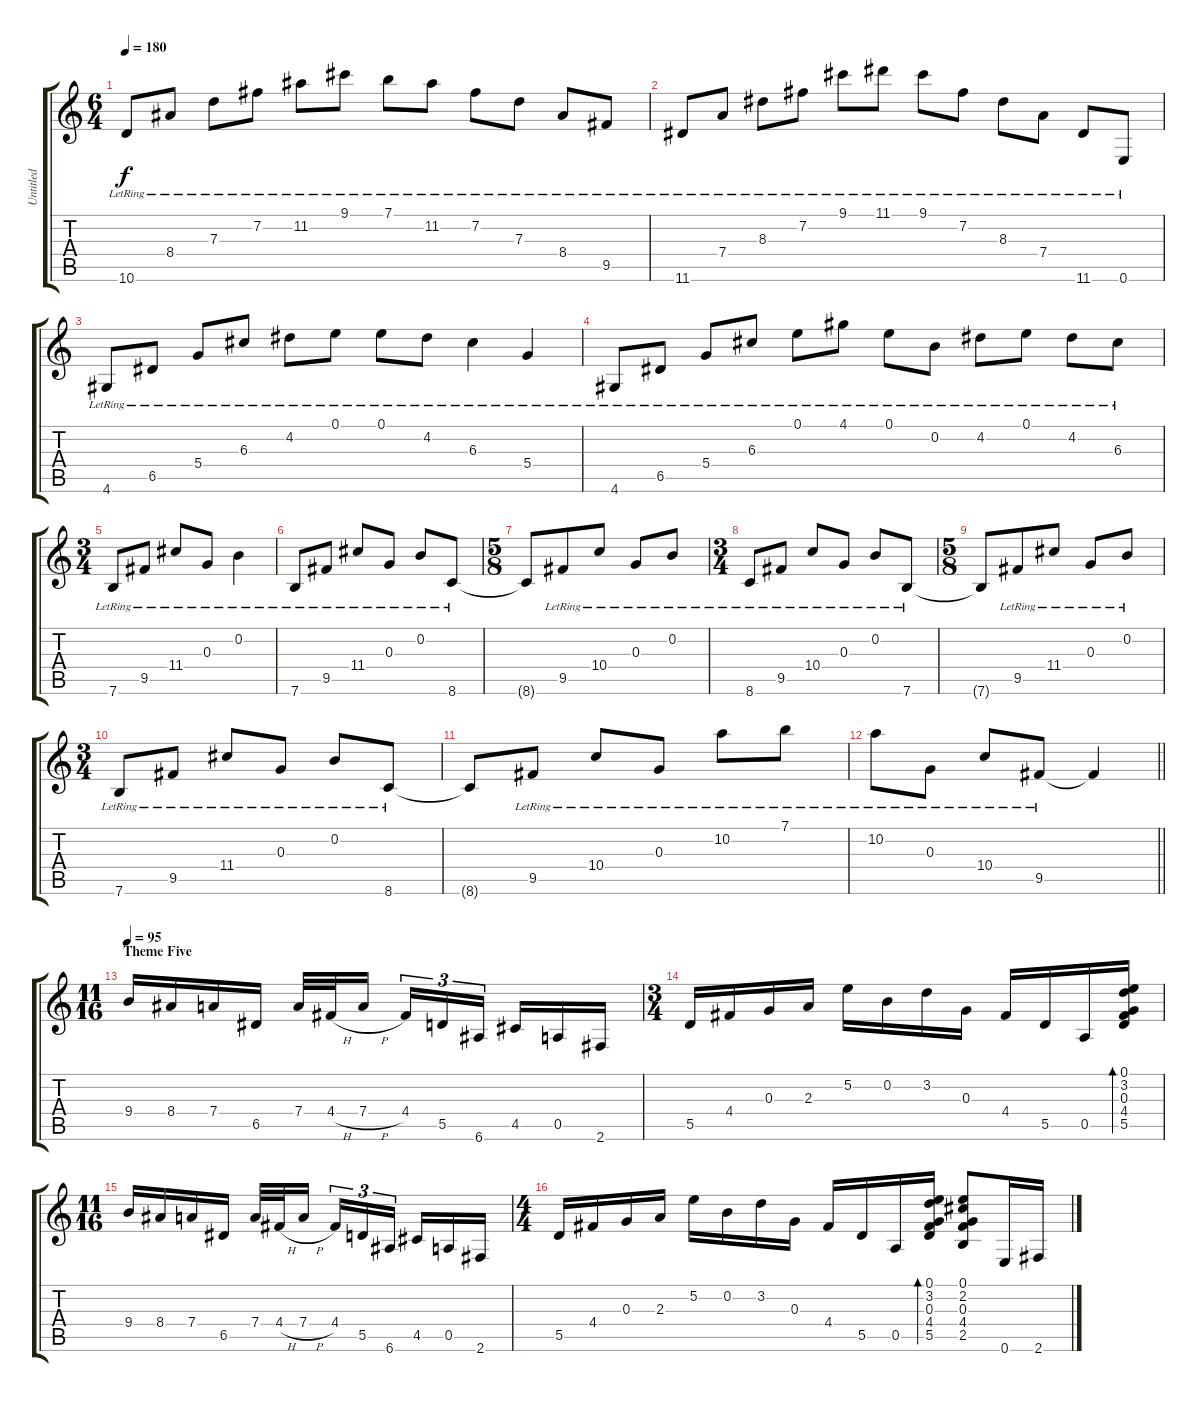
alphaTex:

\track ("Untitled" "Untitled") {instrument acousticguitarnylon}
\staff {score tabs}
\tuning (E4 B3 G3 D3 A2 E2) {hide}
\ts (6 4)
\tempo 180
\clef g2
\ks c
10.6{lr}.8{dy f} 8.4{lr}.8 7.3{lr}.8 7.2{lr}.8 11.2{lr}.8 9.1{lr}.8 7.1{lr}.8 11.2{lr}.8 7.2{lr}.8 7.3{lr}.8 8.4{lr}.8 9.5{lr}.8 |
11.6{lr}.8 7.4{lr}.8 8.3{lr}.8 7.2{lr}.8 9.1{lr}.8 11.1{lr}.8 9.1{lr}.8 7.2{lr}.8 8.3{lr}.8 7.4{lr}.8 11.6{lr}.8 0.6{lr}.8 |
4.6{lr}.8 6.5{lr}.8 5.4{lr}.8 6.3{lr}.8 4.2{lr}.8 0.1{lr}.8 0.1{lr}.8 4.2{lr}.8 6.3{lr}.4 5.4{lr}.4 |
4.6{lr}.8 6.5{lr}.8 5.4{lr}.8 6.3{lr}.8 0.1{lr}.8 4.1{lr}.8 0.1{lr}.8 0.2{lr}.8 4.2{lr}.8 0.1{lr}.8 4.2{lr}.8 6.3{lr}.8 |
\ts (3 4)
7.6{lr}.8 9.5{lr}.8 11.4{lr}.8 0.3{lr}.8 0.2{lr}.4 |
7.6{lr}.8 9.5{lr}.8 11.4{lr}.8 0.3{lr}.8 0.2{lr}.8 8.6{lr}.8 |
\ts (5 8)
8.6{t}.8 9.5{lr}.8 10.4{lr}.8 0.3{lr}.8 0.2{lr}.8 |
\ts (3 4)
8.6{lr}.8 9.5{lr}.8 10.4{lr}.8 0.3{lr}.8 0.2{lr}.8 7.6{lr}.8 |
\ts (5 8)
7.6{t}.8 9.5{lr}.8 11.4{lr}.8 0.3{lr}.8 0.2{lr}.8 |
\ts (3 4)
7.6{lr}.8 9.5{lr}.8 11.4{lr}.8 0.3{lr}.8 0.2{lr}.8 8.6{lr}.8 |
8.6{t}.8 9.5{lr}.8 10.4{lr}.8 0.3{lr}.8 10.2{lr}.8 7.1{lr}.8 |
\barLineRight lightlight
10.2{lr}.8 0.3{lr}.8 10.4{lr}.8 9.5{lr}.8 9.5{t}.4 |
\ts (11 16)
\section ("" "Theme Five")
\tempo 95
9.4.16 8.4.16 7.4.16 6.5.16 7.4.32 4.4{h}.32 7.4{h}.16 4.4.16{tu (3 2)} 5.5.16{tu (3 2)} 6.6.16{tu (3 2)} 4.5.16 0.5.16 2.6.16 |
\ts (3 4)
5.5.16 4.4.16 0.3.16 2.3.16 5.2.16 0.2.16 3.2.16 0.3.16 4.4.16 5.5.16 0.5.16 (0.1 3.2 0.3 4.4 5.5).16{bd 30} |
\ts (11 16)
9.4.16 8.4.16 7.4.16 6.5.16 7.4.32 4.4{h}.32 7.4{h}.16 4.4.16{tu (3 2)} 5.5.16{tu (3 2)} 6.6.16{tu (3 2)} 4.5.16 0.5.16 2.6.16 |
\ts (4 4)
5.5.16 4.4.16 0.3.16 2.3.16 5.2.16 0.2.16 3.2.16 0.3.16 4.4.16 5.5.16 0.5.16 (0.1 3.2 0.3 4.4 5.5).16{bd 30} (0.1 2.2 0.3 4.4 2.5).8 0.6.16 2.6.16
